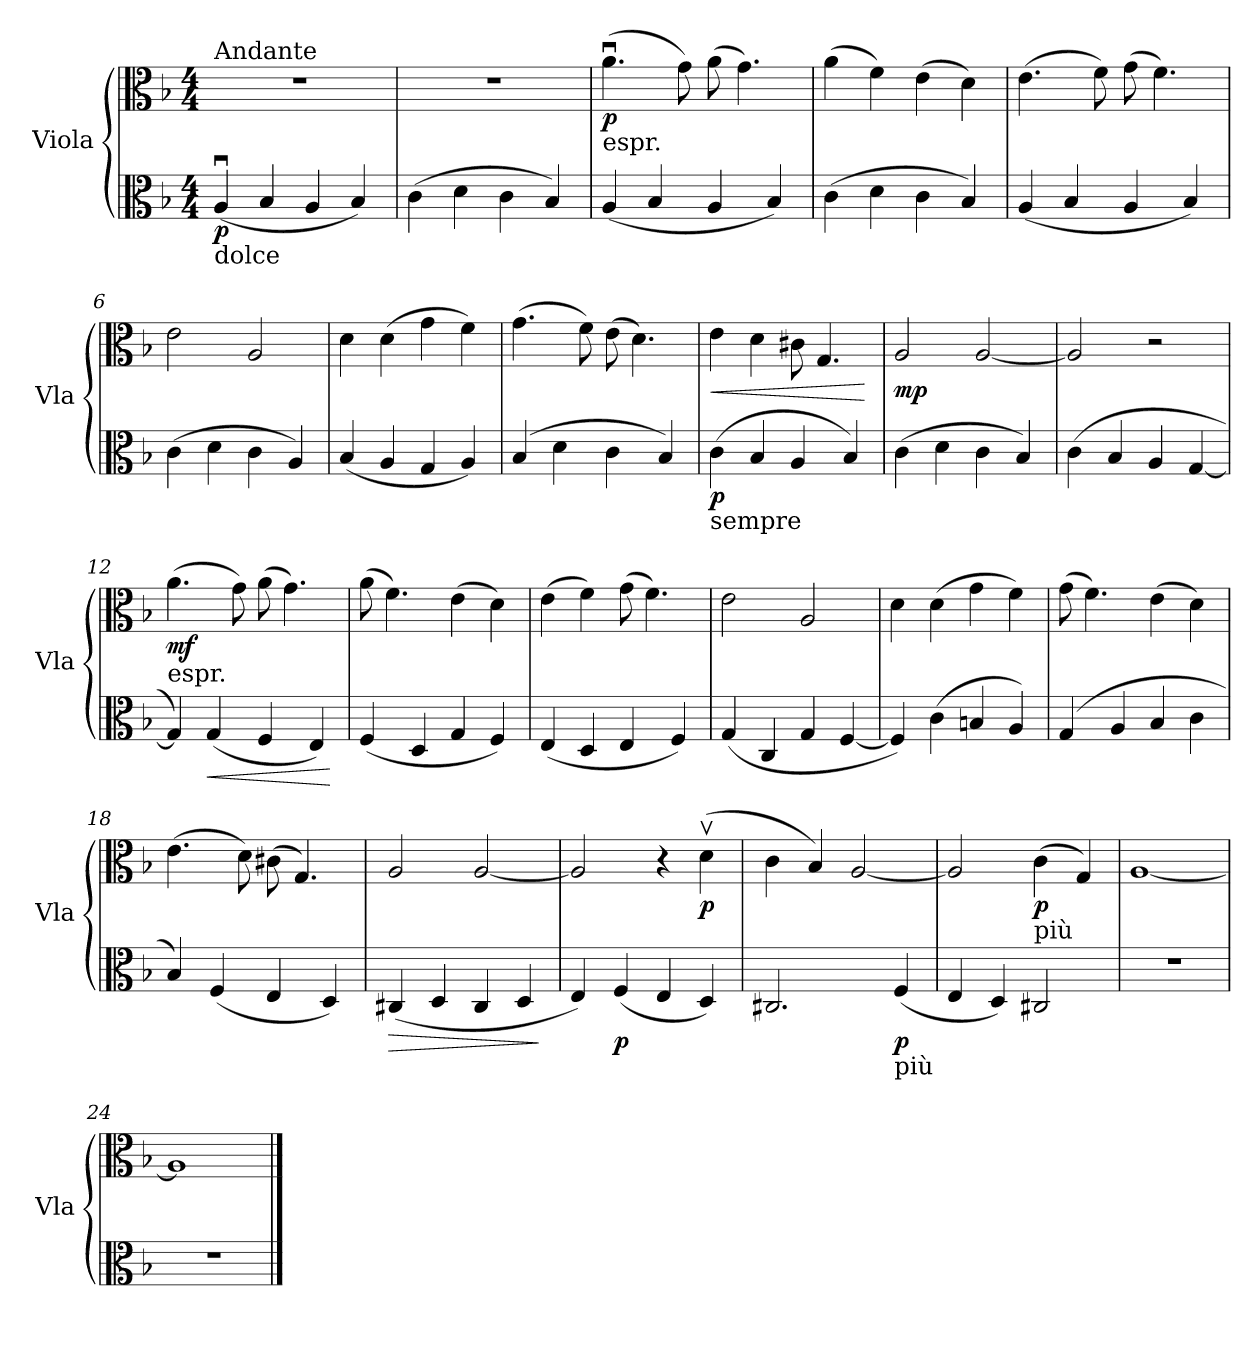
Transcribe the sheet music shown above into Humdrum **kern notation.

**kern	**dynam	**kern	**dynam
*part2	*part2	*part1	*part1
*staff2	*staff2	*staff1	*staff1
*I"Viola	*	*I"Viola	*
*I'Vla	*	*I'Vla	*
*clefC3	*	*clefC3	*
*k[b-]	*	*k[b-]	*
*F:	*	*F:	*
*M4/4	*	*M4/4	*
*MM100	*	*MM100	*
=1	=1	=1	=1
!	!	!LO:TX:a:t=Andante	!
!LO:TX:b:t=dolce	!	!	!
!	!LO:DY:b	!	!
(4Au/	p	1r	.
4B-/	.	.	.
4A/	.	.	.
4B-/)	.	.	.
=2	=2	=2	=2
(4c\	.	1r	.
4d\	.	.	.
4c\	.	.	.
4B-/)	.	.	.
=3	=3	=3	=3
!	!	!LO:TX:b:t=espr.	!
!	!	!	!LO:DY:b
(4A/	.	(4.au\	p
4B-/	.	.	.
.	.	8g\)	.
4A/	.	(8a\	.
.	.	4.g\)	.
4B-/)	.	.	.
=4	=4	=4	=4
(4c\	.	(4a\	.
4d\	.	4f\)	.
4c\	.	(4e\	.
4B-/)	.	4d\)	.
=5	=5	=5	=5
(4A/	.	(4.e\	.
4B-/	.	.	.
.	.	8f\)	.
4A/	.	(8g\	.
.	.	4.f\)	.
4B-/)	.	.	.
=6	=6	=6	=6
(4c\	.	2e\	.
4d\	.	.	.
4c\	.	2A/	.
4A/)	.	.	.
=7	=7	=7	=7
(4B-/	.	4d\	.
4A/	.	(4d\	.
4G/	.	4g\	.
4A/)	.	4f\)	.
=8	=8	=8	=8
(4B-/	.	(4.g\	.
4d\	.	.	.
.	.	8f\)	.
4c\	.	(8e\	.
.	.	4.d\)	.
4B-/)	.	.	.
!!LO:LB:g=z
=9	=9	=9	=9
!LO:TX:b:t=sempre	!	!	!
!	!LO:DY:b	!	!LO:HP:b
(4c\	p	4e\	<
4B-/	.	4d\	.
4A/	.	8c#X\	.
.	.	4.G/	.
4B-/)	.	.	.
.	.	.	[
=10	=10	=10	=10
!	!	!	!LO:DY:b
(4c\	.	2A/	mp
4d\	.	.	.
4c\	.	[2A/	.
4B-/)	.	.	.
=11	=11	=11	=11
(4c\	.	2A/]	.
4B-/	.	.	.
4A/	.	2r	.
[4G/	.	.	.
=12	=12	=12	=12
!	!	!LO:TX:b:t=espr.	!
!	!	!	!LO:DY:b
4G/])	.	(4.a\	mf
!	!LO:HP:b	!	!
(4G/	<	.	.
.	.	8g\)	.
4F/	.	(8a\	.
.	.	4.g\)	.
4E/)	.	.	.
.	[	.	.
=13	=13	=13	=13
(4F/	.	(8a\	.
.	.	4.f\)	.
4D/	.	.	.
4G/	.	(4e\	.
4F/)	.	4d\)	.
=14	=14	=14	=14
(4E/	.	(4e\	.
4D/	.	4f\)	.
4E/	.	(8g\	.
.	.	4.f\)	.
4F/)	.	.	.
=15	=15	=15	=15
(4G/	.	2e\	.
4C/	.	.	.
4G/	.	2A/	.
[4F/	.	.	.
=16	=16	=16	=16
4F/])	.	4d\	.
(4c\	.	(4d\	.
4Bn/	.	4g\	.
4A/)	.	4f\)	.
!!LO:LB:g=z
=17	=17	=17	=17
(4G/	.	(8g\	.
.	.	4.f\)	.
4A/	.	.	.
4B-/	.	(4e\	.
4c\	.	4d\)	.
=18	=18	=18	=18
4B-/)	.	(4.e\	.
(4F/	.	.	.
.	.	8d\)	.
4E/	.	(8c#X\	.
.	.	4.G/)	.
4D/)	.	.	.
=19	=19	=19	=19
!	!LO:HP:b	!	!
(4C#X/	>	2A/	.
4D/	.	.	.
4C#/	.	[2A/	.
4D/	.	.	.
.	]	.	.
=20	=20	=20	=20
4E/)	.	2A/]	.
!	!LO:DY:b	!	!
(4F/	p	.	.
4E/	.	4r	.
!	!	!	!LO:DY:b
4D/)	.	(4dv\	p
=21	=21	=21	=21
2.C#X/	.	4c\	.
.	.	4B-/)	.
.	.	[2A/	.
!LO:TX:b:t=più	!	!	!
!	!LO:DY:b	!	!
(4F/	p	.	.
=22	=22	=22	=22
4E/	.	2A/]	.
4D/)	.	.	.
!	!	!LO:TX:b:t=più	!
!	!	!	!LO:DY:b
2C#X/	.	(4c\	p
.	.	4G/)	.
=23	=23	=23	=23
1r	.	[1A	.
=24	=24	=24	=24
1r	.	1A]	.
==	==	==	==
*-	*-	*-	*-
